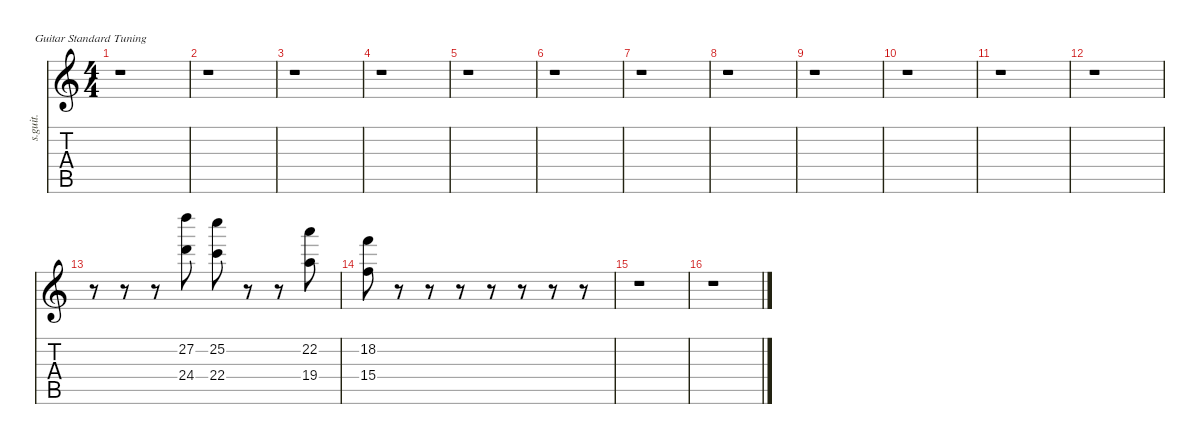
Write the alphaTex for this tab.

\defaultSystemsLayout 4
\hideDynamics
\bracketExtendMode nobrackets
\track ("A Nameless Ghoul - Keys" "s.guit.") {instrument acousticgrandpiano}
\staff {score tabs}
\tuning (E4 B3 G3 D3 A2 E2)
\displaytranspose 12
\ts (4 4)
\beaming (8 2 2 2 2)
\tempo (130 hide)
\clef g2
\ks c
r.1{dy f instrument acousticgrandpiano} |
r.1 |
r.1 |
r.1 |
r.1 |
r.1 |
r.1 |
r.1 |
r.1 |
r.1 |
r.1 |
r.1 |
r.8 r.8 r.8 (27.2 24.4).8 (25.2 22.4).8 r.8 r.8 (22.2 19.4).8 |
(18.2 15.4).8 r.8 r.8 r.8 r.8 r.8 r.8 r.8 |
r.1 |
r.1
